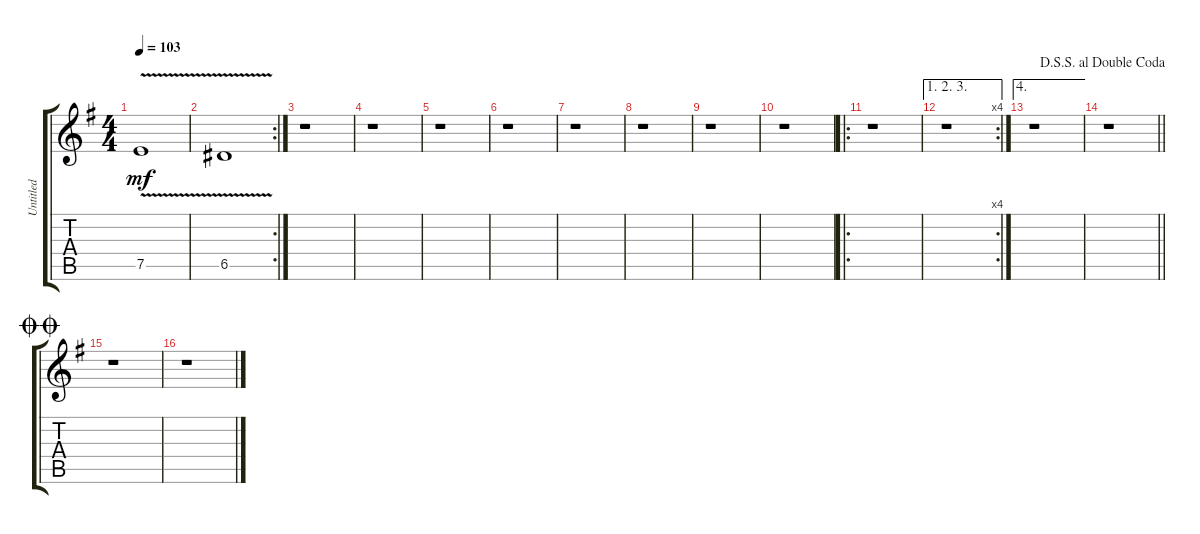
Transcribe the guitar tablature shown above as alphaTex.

\track ("Untitled" "Untitled") {instrument distortionguitar}
\staff {score tabs}
\tuning (E4 B3 G3 D3 A2 E2) {hide}
\ts (4 4)
\tempo 103
\clef g2
\ks g
7.5{v}.1{dy mf} |
\rc 2
6.5{v}.1 |
r.1 |
r.1 |
r.1 |
r.1 |
r.1 |
r.1 |
r.1 |
r.1 |
\ro
r.1 |
\ae (1 2 3)
\rc 4
r.1 |
\ae 4
r.1 |
\jump dalsegnosegnoaldoublecoda
\barLineRight lightlight
r.1 |
\jump doublecoda
r.1 |
r.1
